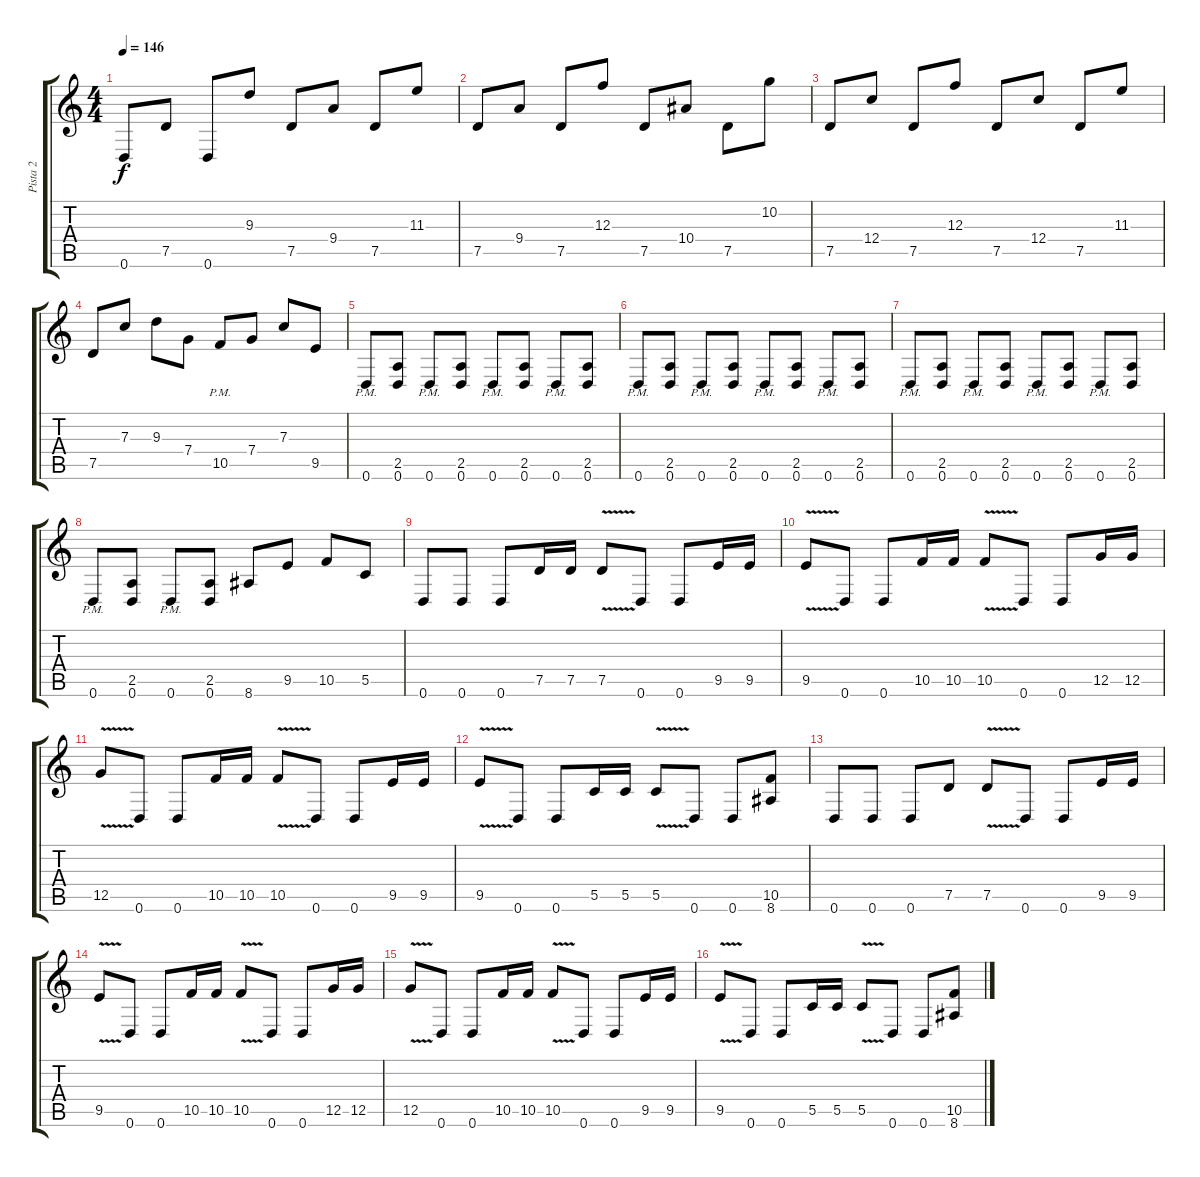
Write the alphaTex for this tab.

\track ("Pista 2" "Pista 2") {instrument distortionguitar}
\staff {score tabs}
\tuning (D4 A3 F3 C3 G2 D2) {hide}
\ts (4 4)
\tempo 146
\clef g2
\ks c
0.6.8{dy f} 7.5.8 0.6.8 9.3.8 7.5.8 9.4.8 7.5.8 11.3.8 |
7.5.8 9.4.8 7.5.8 12.3.8 7.5.8 10.4.8 7.5.8 10.2.8 |
7.5.8 12.4.8 7.5.8 12.3.8 7.5.8 12.4.8 7.5.8 11.3.8 |
7.5.8 7.3.8 9.3.8 7.4.8 10.5{pm}.8 7.4.8 7.3.8 9.5.8 |
0.6{pm}.8 (2.5 0.6).8 0.6{pm}.8 (2.5 0.6).8 0.6{pm}.8 (2.5 0.6).8 0.6{pm}.8 (2.5 0.6).8 |
0.6{pm}.8 (2.5 0.6).8 0.6{pm}.8 (2.5 0.6).8 0.6{pm}.8 (2.5 0.6).8 0.6{pm}.8 (2.5 0.6).8 |
0.6{pm}.8 (2.5 0.6).8 0.6{pm}.8 (2.5 0.6).8 0.6{pm}.8 (2.5 0.6).8 0.6{pm}.8 (2.5 0.6).8 |
0.6{pm}.8 (2.5 0.6).8 0.6{pm}.8 (2.5 0.6).8 8.6.8 9.5.8 10.5.8 5.5.8 |
0.6.8 0.6.8 0.6.8 7.5.16 7.5.16 7.5{v}.8 0.6.8 0.6.8 9.5.16 9.5.16 |
9.5{v}.8 0.6.8 0.6.8 10.5.16 10.5.16 10.5{v}.8 0.6.8 0.6.8 12.5.16 12.5.16 |
12.5{v}.8 0.6.8 0.6.8 10.5.16 10.5.16 10.5{v}.8 0.6.8 0.6.8 9.5.16 9.5.16 |
9.5{v}.8 0.6.8 0.6.8 5.5.16 5.5.16 5.5{v}.8 0.6.8 0.6.8 (10.5 8.6).8 |
0.6.8 0.6.8 0.6.8 7.5.8 7.5{v}.8 0.6.8 0.6.8 9.5.16 9.5.16 |
9.5{v}.8 0.6.8 0.6.8 10.5.16 10.5.16 10.5{v}.8 0.6.8 0.6.8 12.5.16 12.5.16 |
12.5{v}.8 0.6.8 0.6.8 10.5.16 10.5.16 10.5{v}.8 0.6.8 0.6.8 9.5.16 9.5.16 |
9.5{v}.8 0.6.8 0.6.8 5.5.16 5.5.16 5.5{v}.8 0.6.8 0.6.8 (10.5 8.6).8
